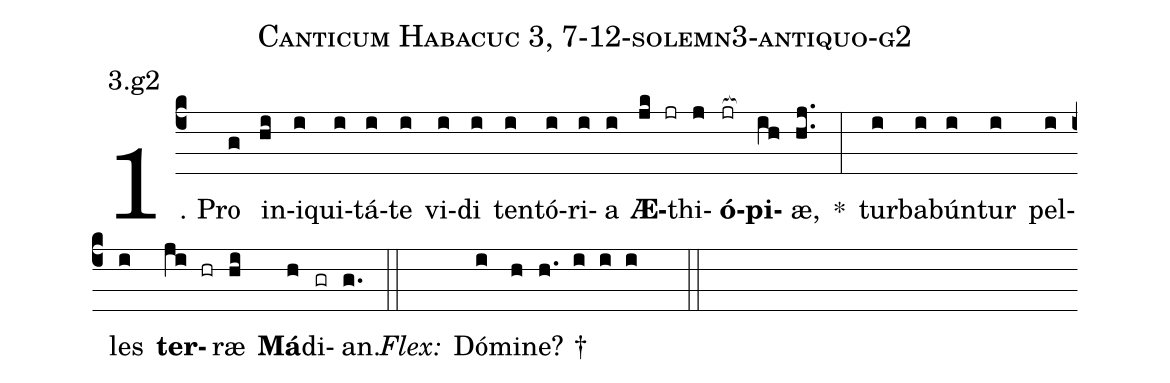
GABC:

name: Canticum Habacuc 3, 7-12-solemn3-antiquo-g2;
annotation: 3.g2;
%%
(c4)1. Pro(g) in(hi)i(i)qui(i)tá(i)te(i) vi(i)di(i) ten(i)tó(i)ri(i)a(i) <b>Æ</b>(jk jr)thi(j)<b>ó</b>(jr[ocb:1{])<b>pi</b>(ih[ocb:0}])æ,(hj..) *(:) tur(i)ba(i)bún(i)tur(i) pel(i)les(i) <b>ter</b>(ji hr)ræ(hi) <b>Má</b>(h)di(gr)an.(g.) (::)
<i>Flex:</i>()  Dó(i)mi(h)ne? †(h. i i i  ::)
